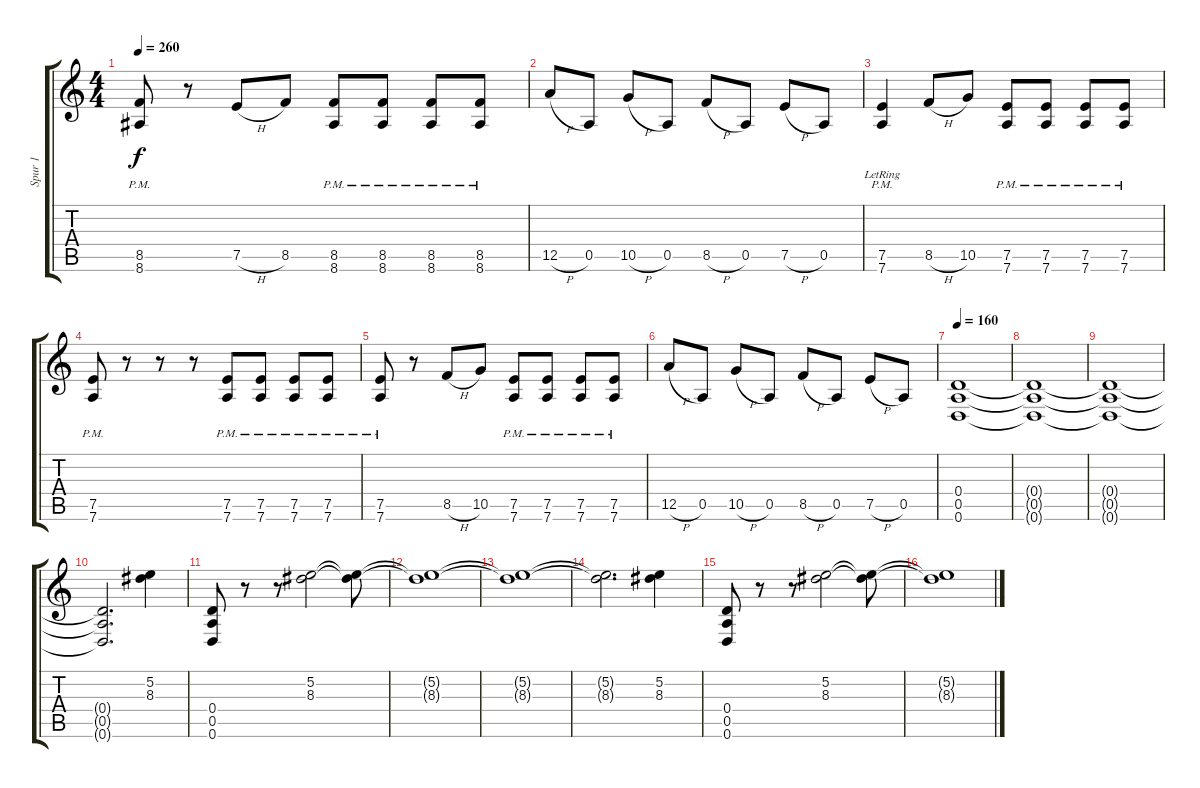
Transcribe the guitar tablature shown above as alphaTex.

\track ("Spur 1" "Spur 1") {instrument distortionguitar}
\staff {score tabs}
\tuning (E4 B3 G3 D3 A2 D2) {hide}
\ts (4 4)
\tempo 260
\clef g2
\ks c
(8.5{pm} 8.6{pm}).8{dy f} r.8 7.5{h}.8 8.5.8 (8.5{pm} 8.6{pm}).8 (8.5{pm} 8.6{pm}).8 (8.5{pm} 8.6{pm}).8 (8.5{pm} 8.6{pm}).8 |
12.5{h}.8 0.5.8 10.5{h}.8 0.5.8 8.5{h}.8 0.5.8 7.5{h}.8 0.5.8 |
(7.5{pm} 7.6{pm lr}).4 8.5{h}.8 10.5.8 (7.5{pm} 7.6{pm}).8 (7.5{pm} 7.6{pm}).8 (7.5{pm} 7.6{pm}).8 (7.5{pm} 7.6{pm}).8 |
(7.5{pm} 7.6{pm}).8 r.8 r.8 r.8 (7.5{pm} 7.6{pm}).8 (7.5{pm} 7.6{pm}).8 (7.5{pm} 7.6{pm}).8 (7.5{pm} 7.6{pm}).8 |
(7.5{pm} 7.6{pm}).8 r.8 8.5{h}.8 10.5.8 (7.5{pm} 7.6{pm}).8 (7.5{pm} 7.6{pm}).8 (7.5{pm} 7.6{pm}).8 (7.5{pm} 7.6{pm}).8 |
12.5{h}.8 0.5.8 10.5{h}.8 0.5.8 8.5{h}.8 0.5.8 7.5{h}.8 0.5.8 |
\tempo 160
(0.4 0.5 0.6).1 |
(0.4{t} 0.5{t} 0.6{t}).1 |
(0.4{t} 0.5{t} 0.6{t}).1 |
(0.4{t} 0.5{t} 0.6{t}).2{d} (5.2 8.3).4 |
(0.4 0.5 0.6).8 r.8 r.8 (5.2 8.3).2 (5.2{t} 8.3{t}).8 |
(5.2{t} 8.3{t}).1 |
(5.2{t} 8.3{t}).1 |
(5.2{t} 8.3{t}).2{d} (5.2 8.3).4 |
(0.4 0.5 0.6).8 r.8 r.8 (5.2 8.3).2 (5.2{t} 8.3{t}).8 |
(5.2{t} 8.3{t}).1
